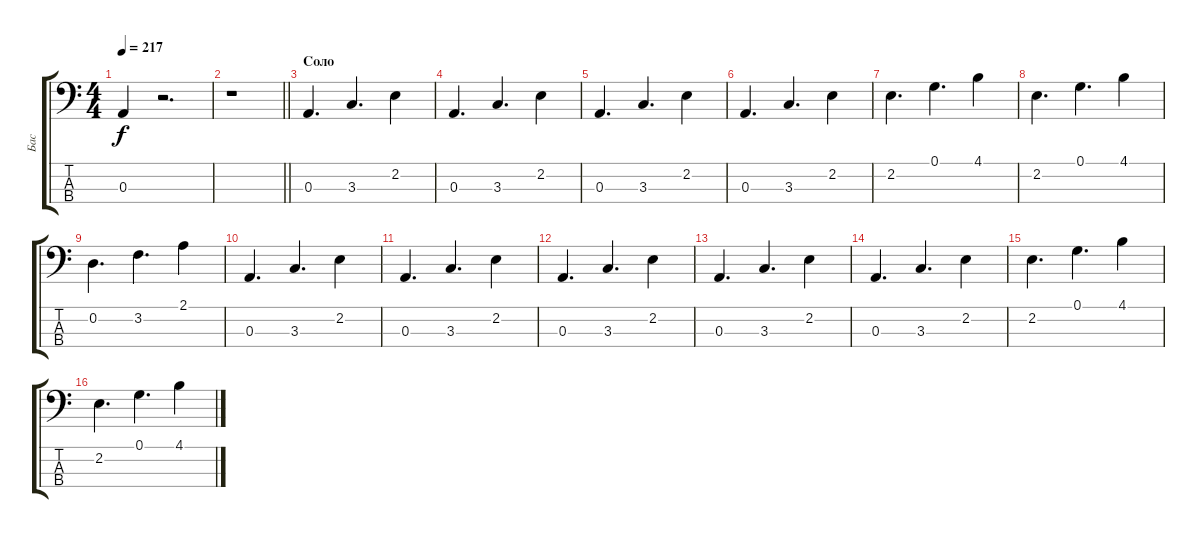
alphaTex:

\track ("Бас" "Бас") {instrument electricbassfinger}
\staff {score tabs}
\tuning (G2 D2 A1 E1) {hide}
\ts (4 4)
\tempo 217
\clef f4
\ks c
0.3.4{dy f} r.2{d} |
\barLineRight lightlight
r.1 |
\section ("" "Соло")
0.3.4{d} 3.3.4{d} 2.2.4 |
0.3.4{d} 3.3.4{d} 2.2.4 |
0.3.4{d} 3.3.4{d} 2.2.4 |
0.3.4{d} 3.3.4{d} 2.2.4 |
2.2.4{d} 0.1.4{d} 4.1.4 |
2.2.4{d} 0.1.4{d} 4.1.4 |
0.2.4{d} 3.2.4{d} 2.1.4 |
0.3.4{d} 3.3.4{d} 2.2.4 |
0.3.4{d} 3.3.4{d} 2.2.4 |
0.3.4{d} 3.3.4{d} 2.2.4 |
0.3.4{d} 3.3.4{d} 2.2.4 |
0.3.4{d} 3.3.4{d} 2.2.4 |
2.2.4{d} 0.1.4{d} 4.1.4 |
2.2.4{d} 0.1.4{d} 4.1.4
